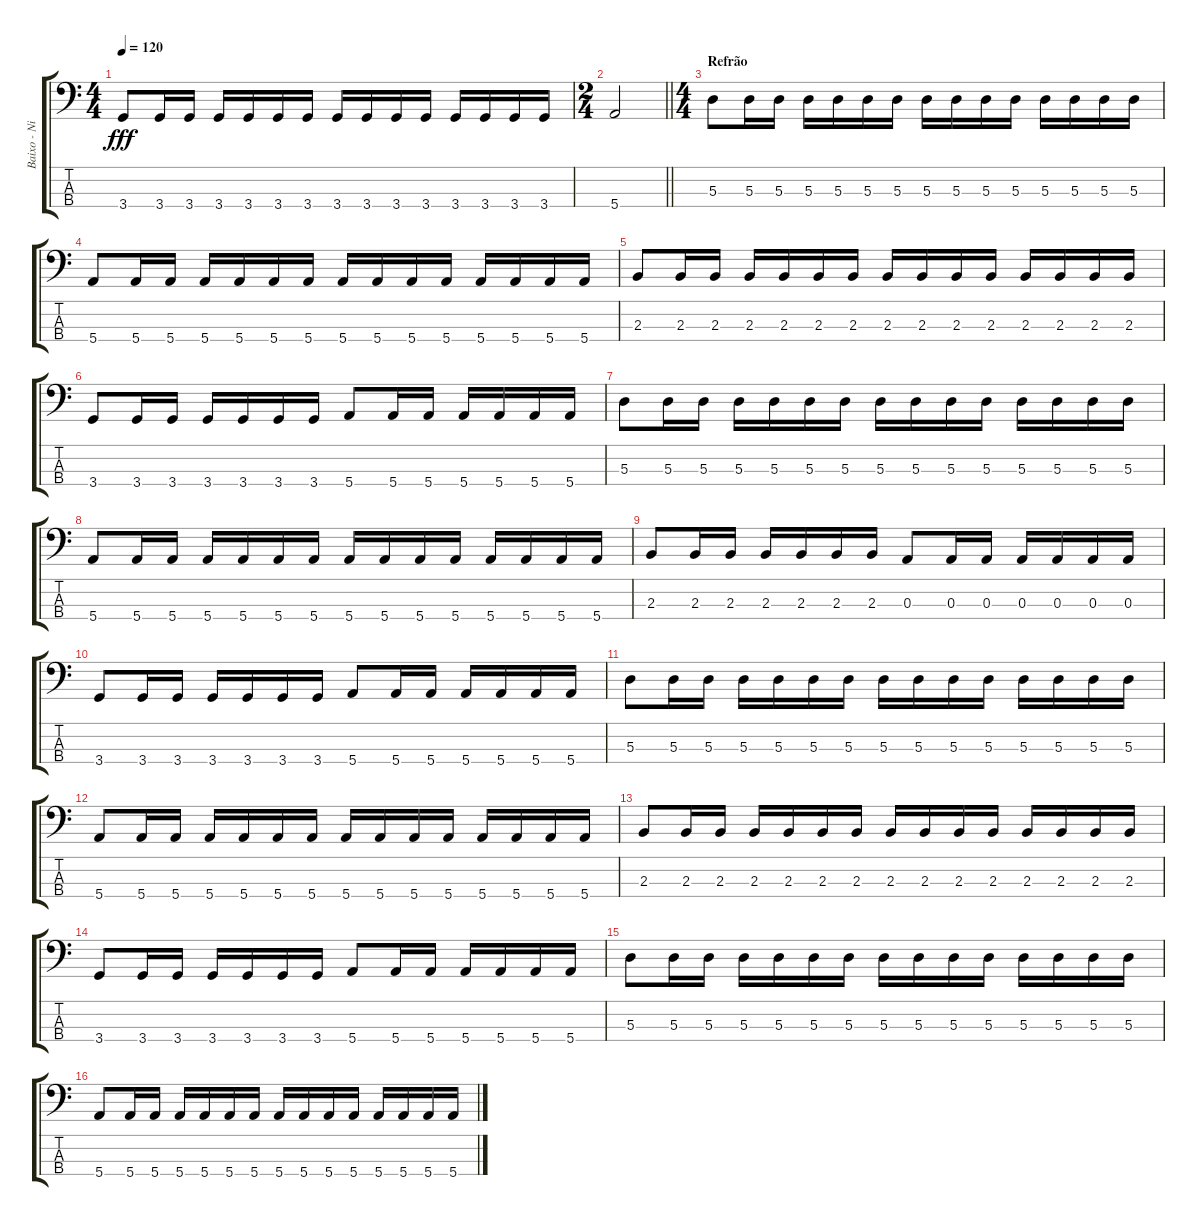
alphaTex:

\track ("Baixo - Nikola" "Baixo - Ni") {instrument electricbasspick}
\staff {score tabs}
\tuning (G2 D2 A1 E1) {hide}
\ts (4 4)
\tempo 120
\clef f4
\ks c
3.4.8{dy fff} 3.4.16 3.4.16 3.4.16 3.4.16 3.4.16 3.4.16 3.4.16 3.4.16 3.4.16 3.4.16 3.4.16 3.4.16 3.4.16 3.4.16 |
\ts (2 4)
\barLineRight lightlight
5.4.2 |
\ts (4 4)
\section ("" "Refrão")
5.3.8 5.3.16 5.3.16 5.3.16 5.3.16 5.3.16 5.3.16 5.3.16 5.3.16 5.3.16 5.3.16 5.3.16 5.3.16 5.3.16 5.3.16 |
5.4.8 5.4.16 5.4.16 5.4.16 5.4.16 5.4.16 5.4.16 5.4.16 5.4.16 5.4.16 5.4.16 5.4.16 5.4.16 5.4.16 5.4.16 |
2.3.8 2.3.16 2.3.16 2.3.16 2.3.16 2.3.16 2.3.16 2.3.16 2.3.16 2.3.16 2.3.16 2.3.16 2.3.16 2.3.16 2.3.16 |
3.4.8 3.4.16 3.4.16 3.4.16 3.4.16 3.4.16 3.4.16 5.4.8 5.4.16 5.4.16 5.4.16 5.4.16 5.4.16 5.4.16 |
5.3.8 5.3.16 5.3.16 5.3.16 5.3.16 5.3.16 5.3.16 5.3.16 5.3.16 5.3.16 5.3.16 5.3.16 5.3.16 5.3.16 5.3.16 |
5.4.8 5.4.16 5.4.16 5.4.16 5.4.16 5.4.16 5.4.16 5.4.16 5.4.16 5.4.16 5.4.16 5.4.16 5.4.16 5.4.16 5.4.16 |
2.3.8 2.3.16 2.3.16 2.3.16 2.3.16 2.3.16 2.3.16 0.3.8 0.3.16 0.3.16 0.3.16 0.3.16 0.3.16 0.3.16 |
3.4.8 3.4.16 3.4.16 3.4.16 3.4.16 3.4.16 3.4.16 5.4.8 5.4.16 5.4.16 5.4.16 5.4.16 5.4.16 5.4.16 |
5.3.8 5.3.16 5.3.16 5.3.16 5.3.16 5.3.16 5.3.16 5.3.16 5.3.16 5.3.16 5.3.16 5.3.16 5.3.16 5.3.16 5.3.16 |
5.4.8 5.4.16 5.4.16 5.4.16 5.4.16 5.4.16 5.4.16 5.4.16 5.4.16 5.4.16 5.4.16 5.4.16 5.4.16 5.4.16 5.4.16 |
2.3.8 2.3.16 2.3.16 2.3.16 2.3.16 2.3.16 2.3.16 2.3.16 2.3.16 2.3.16 2.3.16 2.3.16 2.3.16 2.3.16 2.3.16 |
3.4.8 3.4.16 3.4.16 3.4.16 3.4.16 3.4.16 3.4.16 5.4.8 5.4.16 5.4.16 5.4.16 5.4.16 5.4.16 5.4.16 |
5.3.8 5.3.16 5.3.16 5.3.16 5.3.16 5.3.16 5.3.16 5.3.16 5.3.16 5.3.16 5.3.16 5.3.16 5.3.16 5.3.16 5.3.16 |
5.4.8 5.4.16 5.4.16 5.4.16 5.4.16 5.4.16 5.4.16 5.4.16 5.4.16 5.4.16 5.4.16 5.4.16 5.4.16 5.4.16 5.4.16
